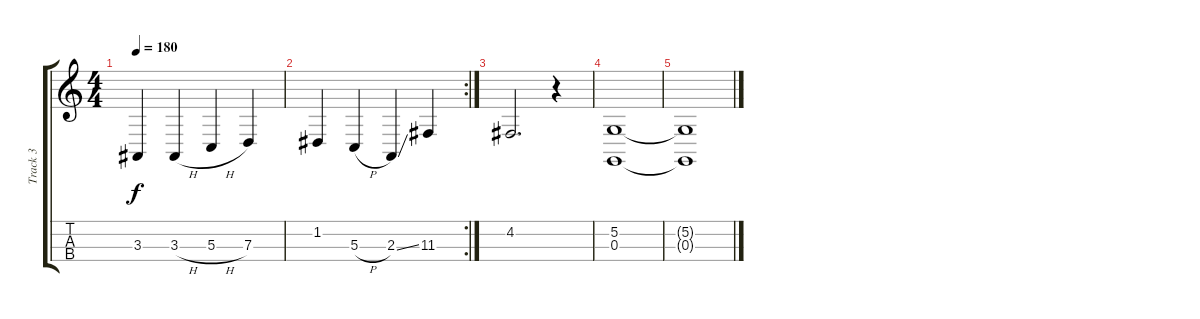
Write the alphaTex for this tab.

\track ("Track 3" "Track 3") {instrument viola}
\staff {score tabs}
\tuning (A3 D3 G2 C2) {hide}
\ts (4 4)
\tempo 180
\clef g2
\ks c
3.3.4{dy f} 3.3{h}.4 5.3{h}.4 7.3.4 |
\rc 2
1.2.4 5.3{h}.4 2.3{ss}.4 11.3.4 |
4.2.2{d} r.4 |
(5.2 0.3).1 |
(5.2{t} 0.3{t}).1
